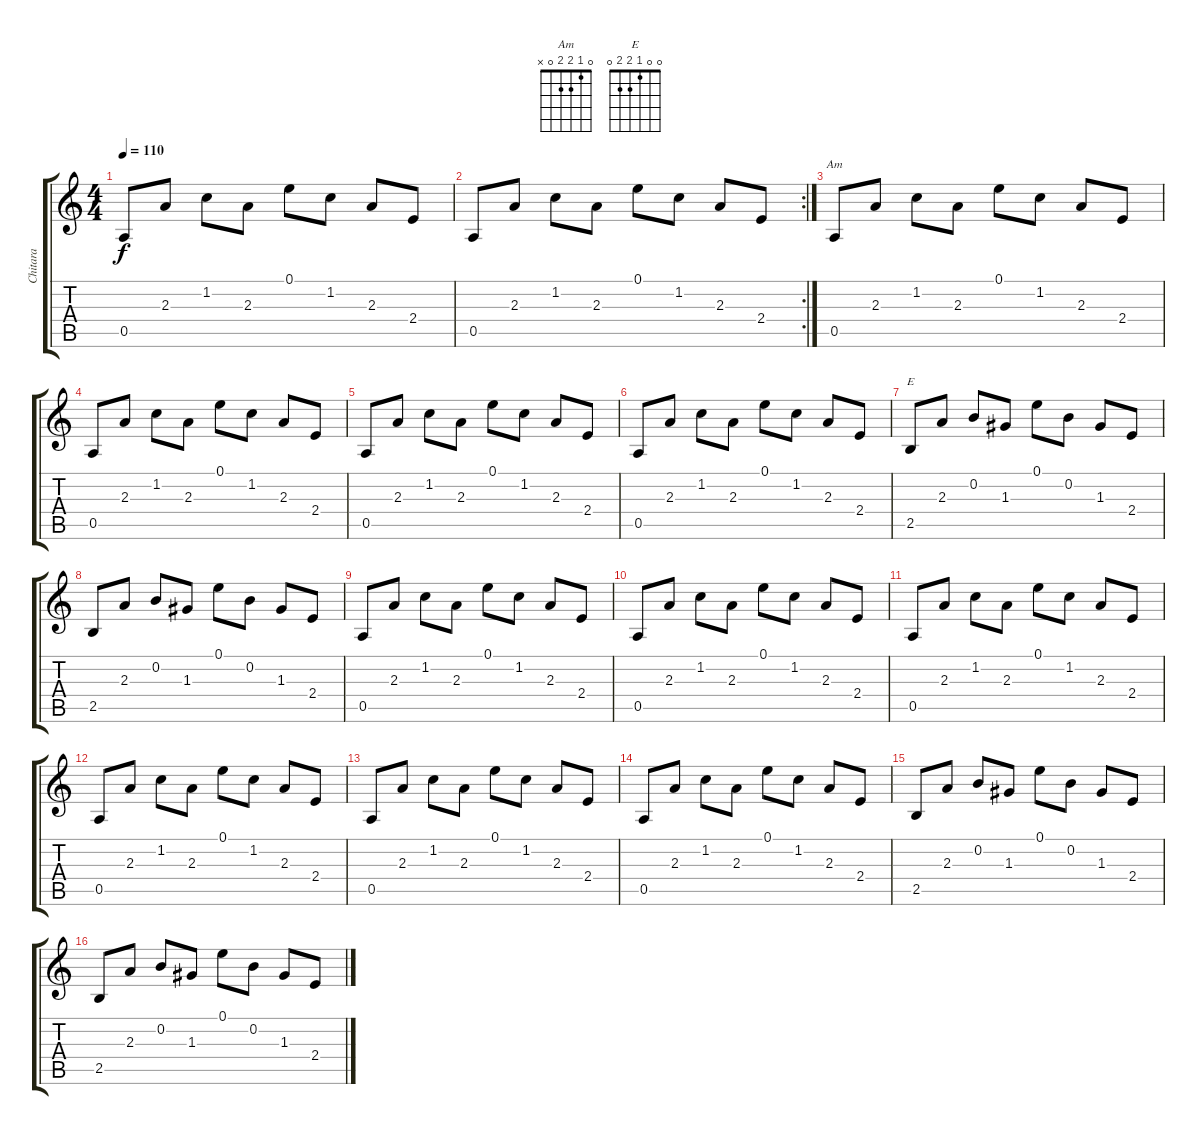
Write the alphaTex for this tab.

\track ("Chitara" "Chitara") {instrument acousticguitarsteel}
\staff {score tabs}
\tuning (E4 B3 G3 D3 A2 E2) {hide}
\chord ("Am" 0 1 2 2 0 x)
\chord ("E" 0 0 1 2 2 0)
\ts (4 4)
\tempo 110
\clef g2
\ks c
0.5.8{dy f} 2.3.8 1.2.8 2.3.8 0.1.8 1.2.8 2.3.8 2.4.8 |
\rc 2
0.5.8 2.3.8 1.2.8 2.3.8 0.1.8 1.2.8 2.3.8 2.4.8 |
0.5.8{ch "Am"} 2.3.8 1.2.8 2.3.8 0.1.8 1.2.8 2.3.8 2.4.8 |
0.5.8 2.3.8 1.2.8 2.3.8 0.1.8 1.2.8 2.3.8 2.4.8 |
0.5.8 2.3.8 1.2.8 2.3.8 0.1.8 1.2.8 2.3.8 2.4.8 |
0.5.8 2.3.8 1.2.8 2.3.8 0.1.8 1.2.8 2.3.8 2.4.8 |
2.5.8{ch "E"} 2.3.8 0.2.8 1.3.8 0.1.8 0.2.8 1.3.8 2.4.8 |
2.5.8 2.3.8 0.2.8 1.3.8 0.1.8 0.2.8 1.3.8 2.4.8 |
0.5.8 2.3.8 1.2.8 2.3.8 0.1.8 1.2.8 2.3.8 2.4.8 |
0.5.8 2.3.8 1.2.8 2.3.8 0.1.8 1.2.8 2.3.8 2.4.8 |
0.5.8 2.3.8 1.2.8 2.3.8 0.1.8 1.2.8 2.3.8 2.4.8 |
0.5.8 2.3.8 1.2.8 2.3.8 0.1.8 1.2.8 2.3.8 2.4.8 |
0.5.8 2.3.8 1.2.8 2.3.8 0.1.8 1.2.8 2.3.8 2.4.8 |
0.5.8 2.3.8 1.2.8 2.3.8 0.1.8 1.2.8 2.3.8 2.4.8 |
2.5.8 2.3.8 0.2.8 1.3.8 0.1.8 0.2.8 1.3.8 2.4.8 |
2.5.8 2.3.8 0.2.8 1.3.8 0.1.8 0.2.8 1.3.8 2.4.8
